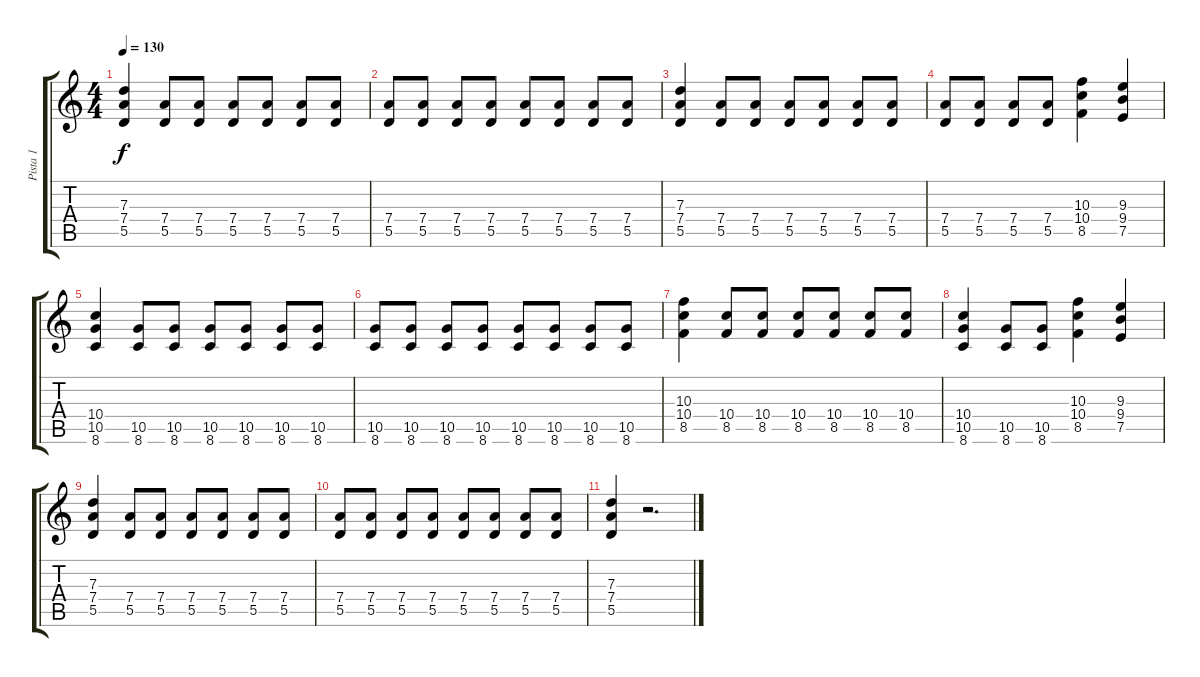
\track ("Pista 1" "Pista 1") {instrument distortionguitar}
\staff {score tabs}
\tuning (E4 B3 G3 D3 A2 E2) {hide}
\ts (4 4)
\tempo 130
\clef g2
\ks c
(7.3 7.4 5.5).4{dy f} (7.4 5.5).8 (7.4 5.5).8 (7.4 5.5).8 (7.4 5.5).8 (7.4 5.5).8 (7.4 5.5).8 |
(7.4 5.5).8 (7.4 5.5).8 (7.4 5.5).8 (7.4 5.5).8 (7.4 5.5).8 (7.4 5.5).8 (7.4 5.5).8 (7.4 5.5).8 |
(7.3 7.4 5.5).4 (7.4 5.5).8 (7.4 5.5).8 (7.4 5.5).8 (7.4 5.5).8 (7.4 5.5).8 (7.4 5.5).8 |
(7.4 5.5).8 (7.4 5.5).8 (7.4 5.5).8 (7.4 5.5).8 (10.3 10.4 8.5).4 (9.3 9.4 7.5).4 |
(10.4 10.5 8.6).4 (10.5 8.6).8 (10.5 8.6).8 (10.5 8.6).8 (10.5 8.6).8 (10.5 8.6).8 (10.5 8.6).8 |
(10.5 8.6).8 (10.5 8.6).8 (10.5 8.6).8 (10.5 8.6).8 (10.5 8.6).8 (10.5 8.6).8 (10.5 8.6).8 (10.5 8.6).8 |
(10.3 10.4 8.5).4 (10.4 8.5).8 (10.4 8.5).8 (10.4 8.5).8 (10.4 8.5).8 (10.4 8.5).8 (10.4 8.5).8 |
(10.4 10.5 8.6).4 (10.5 8.6).8 (10.5 8.6).8 (10.3 10.4 8.5).4 (9.3 9.4 7.5).4 |
(7.3 7.4 5.5).4 (7.4 5.5).8 (7.4 5.5).8 (7.4 5.5).8 (7.4 5.5).8 (7.4 5.5).8 (7.4 5.5).8 |
(7.4 5.5).8 (7.4 5.5).8 (7.4 5.5).8 (7.4 5.5).8 (7.4 5.5).8 (7.4 5.5).8 (7.4 5.5).8 (7.4 5.5).8 |
(7.3 7.4 5.5).4 r.2{d}
